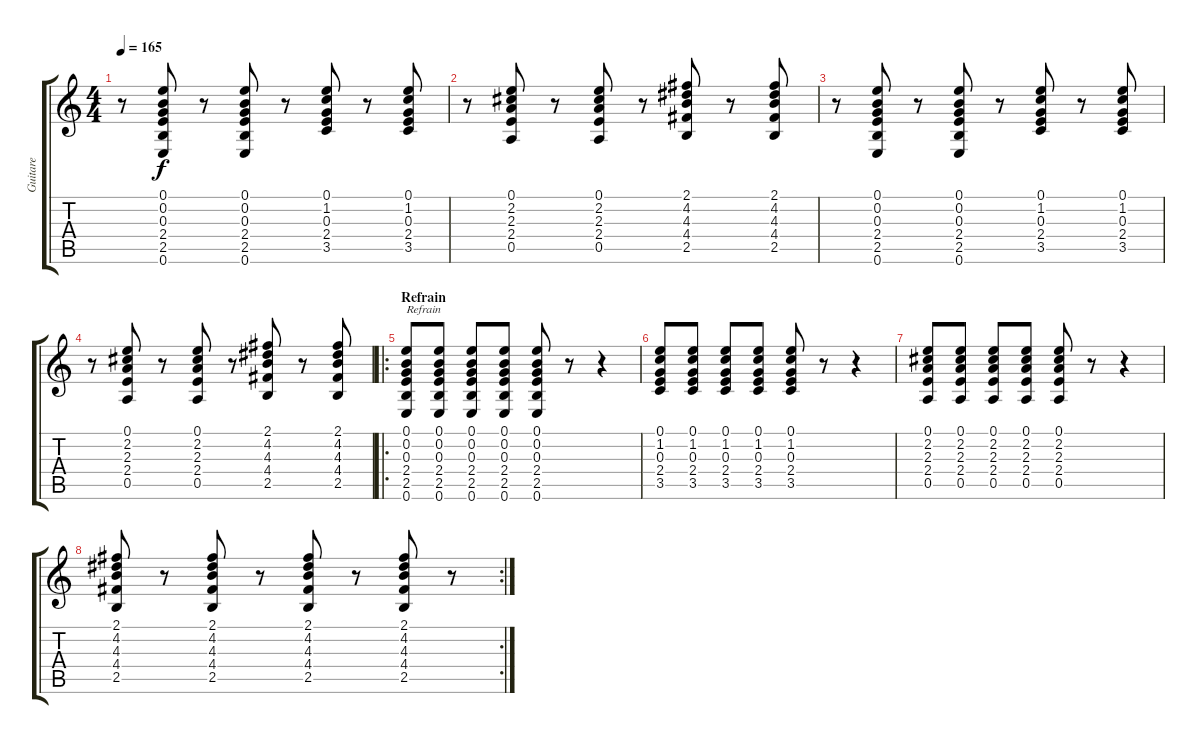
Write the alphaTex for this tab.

\track ("Guitare" "Guitare") {instrument electricguitarclean}
\staff {score tabs}
\tuning (E4 B3 G3 D3 A2 E2) {hide}
\ts (4 4)
\tempo 165
\clef g2
\ks c
r.8{dy f} (0.1 0.2 0.3 2.4 2.5 0.6).8 r.8 (0.1 0.2 0.3 2.4 2.5 0.6).8 r.8 (0.1 1.2 0.3 2.4 3.5).8 r.8 (0.1 1.2 0.3 2.4 3.5).8 |
r.8 (0.1 2.2 2.3 2.4 0.5).8 r.8 (0.1 2.2 2.3 2.4 0.5).8 r.8 (2.1 4.2 4.3 4.4 2.5).8 r.8 (2.1 4.2 4.3 4.4 2.5).8 |
r.8 (0.1 0.2 0.3 2.4 2.5 0.6).8 r.8 (0.1 0.2 0.3 2.4 2.5 0.6).8 r.8 (0.1 1.2 0.3 2.4 3.5).8 r.8 (0.1 1.2 0.3 2.4 3.5).8 |
r.8 (0.1 2.2 2.3 2.4 0.5).8 r.8 (0.1 2.2 2.3 2.4 0.5).8 r.8 (2.1 4.2 4.3 4.4 2.5).8 r.8 (2.1 4.2 4.3 4.4 2.5).8 |
\ro
\section ("" "Refrain")
(0.1 0.2 0.3 2.4 2.5 0.6).8{txt "Refrain"} (0.1 0.2 0.3 2.4 2.5 0.6).8 (0.1 0.2 0.3 2.4 2.5 0.6).8 (0.1 0.2 0.3 2.4 2.5 0.6).8 (0.1 0.2 0.3 2.4 2.5 0.6).8 r.8 r.4 |
(0.1 1.2 0.3 2.4 3.5).8 (0.1 1.2 0.3 2.4 3.5).8 (0.1 1.2 0.3 2.4 3.5).8 (0.1 1.2 0.3 2.4 3.5).8 (0.1 1.2 0.3 2.4 3.5).8 r.8 r.4 |
(0.1 2.2 2.3 2.4 0.5).8 (0.1 2.2 2.3 2.4 0.5).8 (0.1 2.2 2.3 2.4 0.5).8 (0.1 2.2 2.3 2.4 0.5).8 (0.1 2.2 2.3 2.4 0.5).8 r.8 r.4 |
\rc 2
(2.1 4.2 4.3 4.4 2.5).8 r.8 (2.1 4.2 4.3 4.4 2.5).8 r.8 (2.1 4.2 4.3 4.4 2.5).8 r.8 (2.1 4.2 4.3 4.4 2.5).8 r.8
